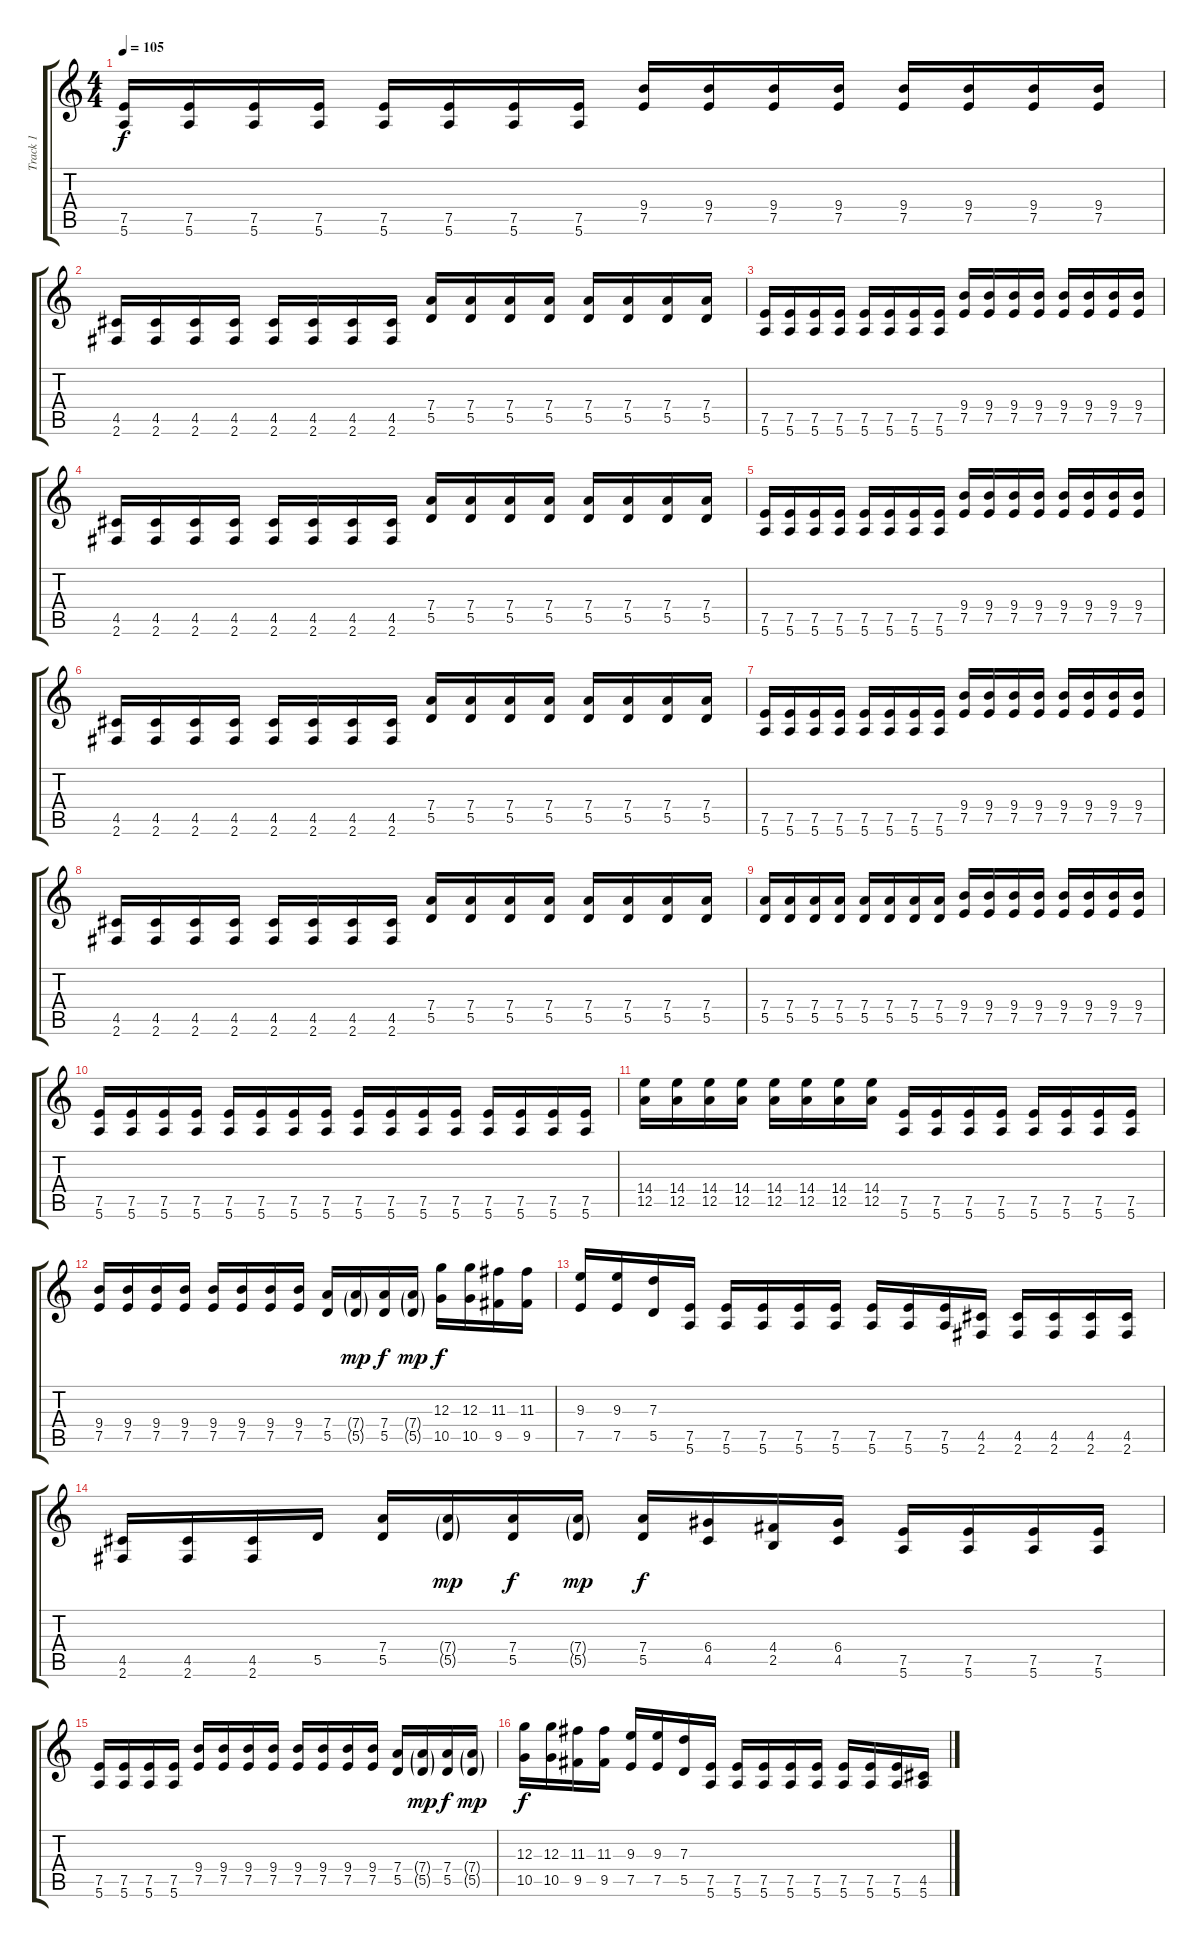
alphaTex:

\track ("Track 1" "Track 1") {instrument acousticguitarnylon}
\staff {score tabs}
\tuning (E4 B3 G3 D3 A2 E2) {hide}
\ts (4 4)
\tempo 105
\clef g2
\ks c
(7.5 5.6).16{dy f instrument acousticguitarnylon} (7.5 5.6).16 (7.5 5.6).16 (7.5 5.6).16 (7.5 5.6).16 (7.5 5.6).16 (7.5 5.6).16 (7.5 5.6).16 (9.4 7.5).16 (9.4 7.5).16 (9.4 7.5).16 (9.4 7.5).16 (9.4 7.5).16 (9.4 7.5).16 (9.4 7.5).16 (9.4 7.5).16 |
(4.5 2.6).16 (4.5 2.6).16 (4.5 2.6).16 (4.5 2.6).16 (4.5 2.6).16 (4.5 2.6).16 (4.5 2.6).16 (4.5 2.6).16 (7.4 5.5).16 (7.4 5.5).16 (7.4 5.5).16 (7.4 5.5).16 (7.4 5.5).16 (7.4 5.5).16 (7.4 5.5).16 (7.4 5.5).16 |
(7.5 5.6).16 (7.5 5.6).16 (7.5 5.6).16 (7.5 5.6).16 (7.5 5.6).16 (7.5 5.6).16 (7.5 5.6).16 (7.5 5.6).16 (9.4 7.5).16 (9.4 7.5).16 (9.4 7.5).16 (9.4 7.5).16 (9.4 7.5).16 (9.4 7.5).16 (9.4 7.5).16 (9.4 7.5).16 |
(4.5 2.6).16 (4.5 2.6).16 (4.5 2.6).16 (4.5 2.6).16 (4.5 2.6).16 (4.5 2.6).16 (4.5 2.6).16 (4.5 2.6).16 (7.4 5.5).16 (7.4 5.5).16 (7.4 5.5).16 (7.4 5.5).16 (7.4 5.5).16 (7.4 5.5).16 (7.4 5.5).16 (7.4 5.5).16 |
(7.5 5.6).16 (7.5 5.6).16 (7.5 5.6).16 (7.5 5.6).16 (7.5 5.6).16 (7.5 5.6).16 (7.5 5.6).16 (7.5 5.6).16 (9.4 7.5).16 (9.4 7.5).16 (9.4 7.5).16 (9.4 7.5).16 (9.4 7.5).16 (9.4 7.5).16 (9.4 7.5).16 (9.4 7.5).16 |
(4.5 2.6).16 (4.5 2.6).16 (4.5 2.6).16 (4.5 2.6).16 (4.5 2.6).16 (4.5 2.6).16 (4.5 2.6).16 (4.5 2.6).16 (7.4 5.5).16 (7.4 5.5).16 (7.4 5.5).16 (7.4 5.5).16 (7.4 5.5).16 (7.4 5.5).16 (7.4 5.5).16 (7.4 5.5).16 |
(7.5 5.6).16 (7.5 5.6).16 (7.5 5.6).16 (7.5 5.6).16 (7.5 5.6).16 (7.5 5.6).16 (7.5 5.6).16 (7.5 5.6).16 (9.4 7.5).16 (9.4 7.5).16 (9.4 7.5).16 (9.4 7.5).16 (9.4 7.5).16 (9.4 7.5).16 (9.4 7.5).16 (9.4 7.5).16 |
(4.5 2.6).16 (4.5 2.6).16 (4.5 2.6).16 (4.5 2.6).16 (4.5 2.6).16 (4.5 2.6).16 (4.5 2.6).16 (4.5 2.6).16 (7.4 5.5).16 (7.4 5.5).16 (7.4 5.5).16 (7.4 5.5).16 (7.4 5.5).16 (7.4 5.5).16 (7.4 5.5).16 (7.4 5.5).16 |
(7.4 5.5).16 (7.4 5.5).16 (7.4 5.5).16 (7.4 5.5).16 (7.4 5.5).16 (7.4 5.5).16 (7.4 5.5).16 (7.4 5.5).16 (9.4 7.5).16 (9.4 7.5).16 (9.4 7.5).16 (9.4 7.5).16 (9.4 7.5).16 (9.4 7.5).16 (9.4 7.5).16 (9.4 7.5).16 |
(7.5 5.6).16 (7.5 5.6).16 (7.5 5.6).16 (7.5 5.6).16 (7.5 5.6).16 (7.5 5.6).16 (7.5 5.6).16 (7.5 5.6).16 (7.5 5.6).16 (7.5 5.6).16 (7.5 5.6).16 (7.5 5.6).16 (7.5 5.6).16 (7.5 5.6).16 (7.5 5.6).16 (7.5 5.6).16 |
(14.4 12.5).16 (14.4 12.5).16 (14.4 12.5).16 (14.4 12.5).16 (14.4 12.5).16 (14.4 12.5).16 (14.4 12.5).16 (14.4 12.5).16 (7.5 5.6).16 (7.5 5.6).16 (7.5 5.6).16 (7.5 5.6).16 (7.5 5.6).16 (7.5 5.6).16 (7.5 5.6).16 (7.5 5.6).16 |
(9.4 7.5).16 (9.4 7.5).16 (9.4 7.5).16 (9.4 7.5).16 (9.4 7.5).16 (9.4 7.5).16 (9.4 7.5).16 (9.4 7.5).16 (7.4 5.5).16 (7.4{g} 5.5{g}).16{dy mp} (7.4 5.5).16{dy f} (7.4{g} 5.5{g}).16{dy mp} (12.3 10.5).16{dy f} (12.3 10.5).16 (11.3 9.5).16 (11.3 9.5).16 |
(9.3 7.5).16 (9.3 7.5).16 (7.3 5.5).16 (7.5 5.6).16 (7.5 5.6).16 (7.5 5.6).16 (7.5 5.6).16 (7.5 5.6).16 (7.5 5.6).16 (7.5 5.6).16 (7.5 5.6).16 (4.5 2.6).16 (4.5 2.6).16 (4.5 2.6).16 (4.5 2.6).16 (4.5 2.6).16 |
(4.5 2.6).16 (4.5 2.6).16 (4.5 2.6).16 5.5.16 (7.4 5.5).16 (7.4{g} 5.5{g}).16{dy mp} (7.4 5.5).16{dy f} (7.4{g} 5.5{g}).16{dy mp} (7.4 5.5).16{dy f} (6.4 4.5).16 (4.4 2.5).16 (6.4 4.5).16 (7.5 5.6).16 (7.5 5.6).16 (7.5 5.6).16 (7.5 5.6).16 |
(7.5 5.6).16 (7.5 5.6).16 (7.5 5.6).16 (7.5 5.6).16 (9.4 7.5).16 (9.4 7.5).16 (9.4 7.5).16 (9.4 7.5).16 (9.4 7.5).16 (9.4 7.5).16 (9.4 7.5).16 (9.4 7.5).16 (7.4 5.5).16 (7.4{g} 5.5{g}).16{dy mp} (7.4 5.5).16{dy f} (7.4{g} 5.5{g}).16{dy mp} |
(12.3 10.5).16{dy f} (12.3 10.5).16 (11.3 9.5).16 (11.3 9.5).16 (9.3 7.5).16 (9.3 7.5).16 (7.3 5.5).16 (7.5 5.6).16 (7.5 5.6).16 (7.5 5.6).16 (7.5 5.6).16 (7.5 5.6).16 (7.5 5.6).16 (7.5 5.6).16 (7.5 5.6).16 (4.5 5.6).16
